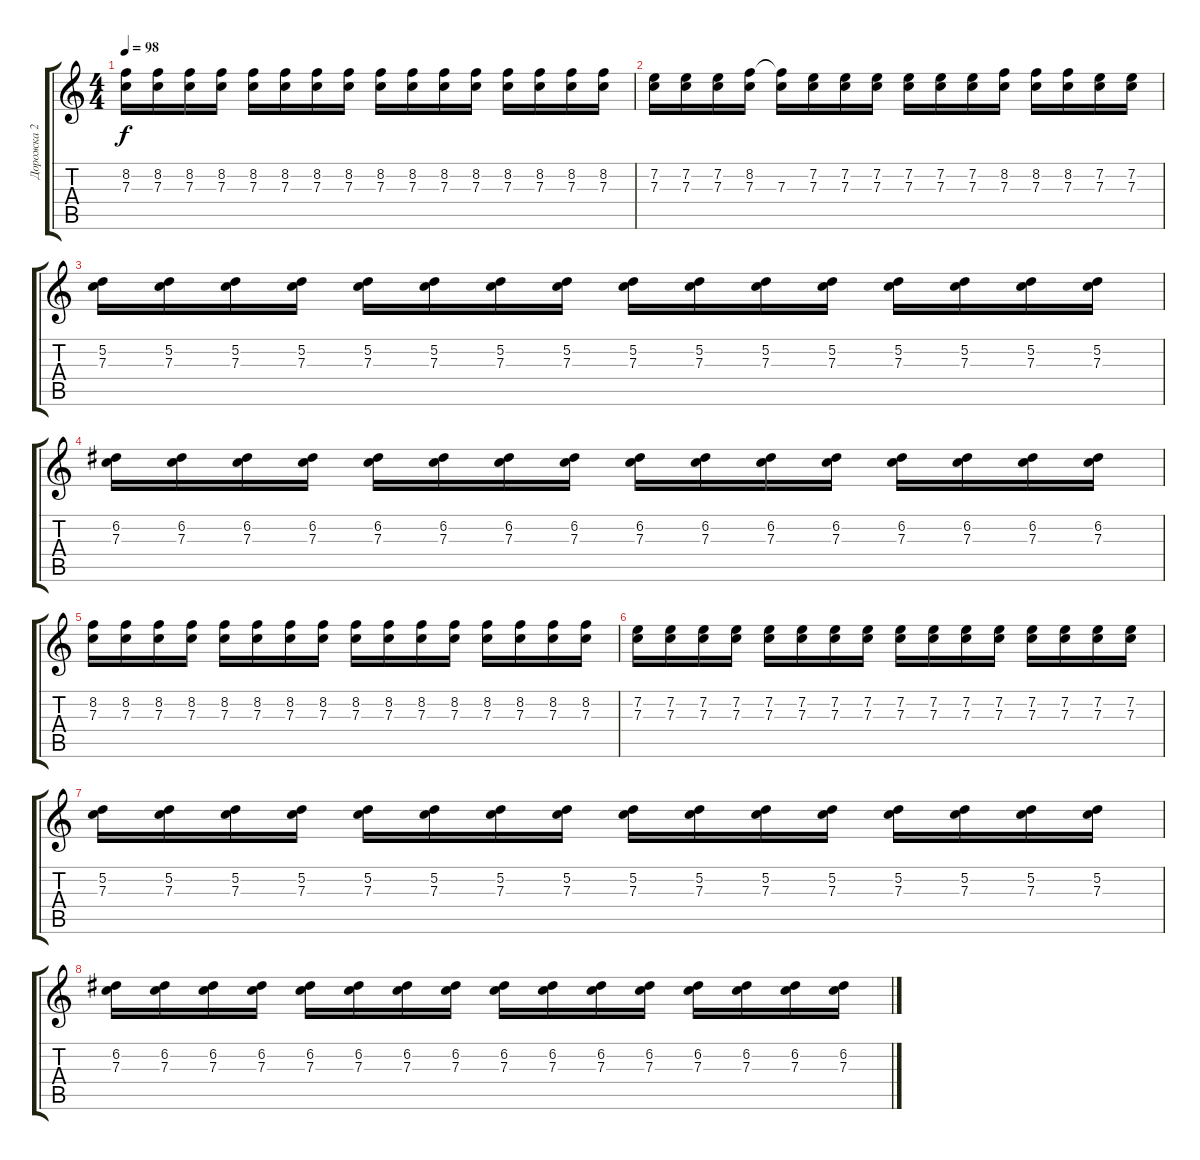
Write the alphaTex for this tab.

\track ("Дорожка 2" "Дорожка 2") {instrument distortionguitar}
\staff {score tabs}
\tuning (D4 A3 F3 C3 G2 C2) {hide}
\ts (4 4)
\tempo 98
\clef g2
\ks c
(8.2 7.3).16{dy f} (8.2 7.3).16 (8.2 7.3).16 (8.2 7.3).16 (8.2 7.3).16 (8.2 7.3).16 (8.2 7.3).16 (8.2 7.3).16 (8.2 7.3).16 (8.2 7.3).16 (8.2 7.3).16 (8.2 7.3).16 (8.2 7.3).16 (8.2 7.3).16 (8.2 7.3).16 (8.2 7.3).16 |
(7.2 7.3).16 (7.2 7.3).16 (7.2 7.3).16 (8.2 7.3).16 (8.2{t} 7.3).16 (7.2 7.3).16 (7.2 7.3).16 (7.2 7.3).16 (7.2 7.3).16 (7.2 7.3).16 (7.2 7.3).16 (8.2 7.3).16 (8.2 7.3).16 (8.2 7.3).16 (7.2 7.3).16 (7.2 7.3).16 |
(5.2 7.3).16 (5.2 7.3).16 (5.2 7.3).16 (5.2 7.3).16 (5.2 7.3).16 (5.2 7.3).16 (5.2 7.3).16 (5.2 7.3).16 (5.2 7.3).16 (5.2 7.3).16 (5.2 7.3).16 (5.2 7.3).16 (5.2 7.3).16 (5.2 7.3).16 (5.2 7.3).16 (5.2 7.3).16 |
(6.2 7.3).16 (6.2 7.3).16 (6.2 7.3).16 (6.2 7.3).16 (6.2 7.3).16 (6.2 7.3).16 (6.2 7.3).16 (6.2 7.3).16 (6.2 7.3).16 (6.2 7.3).16 (6.2 7.3).16 (6.2 7.3).16 (6.2 7.3).16 (6.2 7.3).16 (6.2 7.3).16 (6.2 7.3).16 |
(8.2 7.3).16 (8.2 7.3).16 (8.2 7.3).16 (8.2 7.3).16 (8.2 7.3).16 (8.2 7.3).16 (8.2 7.3).16 (8.2 7.3).16 (8.2 7.3).16 (8.2 7.3).16 (8.2 7.3).16 (8.2 7.3).16 (8.2 7.3).16 (8.2 7.3).16 (8.2 7.3).16 (8.2 7.3).16 |
(7.2 7.3).16 (7.2 7.3).16 (7.2 7.3).16 (7.2 7.3).16 (7.2 7.3).16 (7.2 7.3).16 (7.2 7.3).16 (7.2 7.3).16 (7.2 7.3).16 (7.2 7.3).16 (7.2 7.3).16 (7.2 7.3).16 (7.2 7.3).16 (7.2 7.3).16 (7.2 7.3).16 (7.2 7.3).16 |
(5.2 7.3).16 (5.2 7.3).16 (5.2 7.3).16 (5.2 7.3).16 (5.2 7.3).16 (5.2 7.3).16 (5.2 7.3).16 (5.2 7.3).16 (5.2 7.3).16 (5.2 7.3).16 (5.2 7.3).16 (5.2 7.3).16 (5.2 7.3).16 (5.2 7.3).16 (5.2 7.3).16 (5.2 7.3).16 |
(6.2 7.3).16 (6.2 7.3).16 (6.2 7.3).16 (6.2 7.3).16 (6.2 7.3).16 (6.2 7.3).16 (6.2 7.3).16 (6.2 7.3).16 (6.2 7.3).16 (6.2 7.3).16 (6.2 7.3).16 (6.2 7.3).16 (6.2 7.3).16 (6.2 7.3).16 (6.2 7.3).16 (6.2 7.3).16
